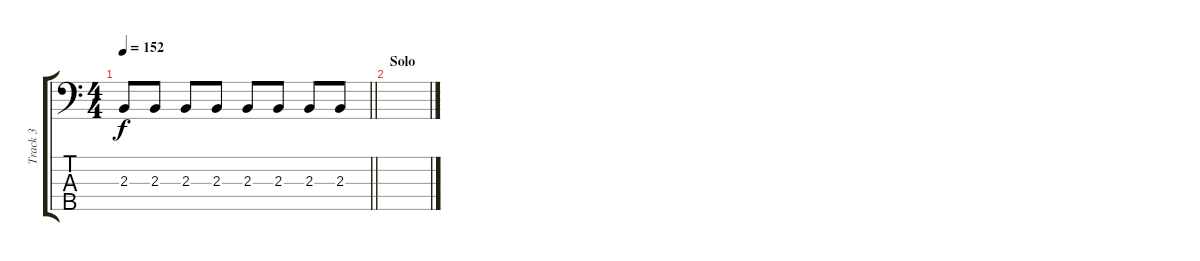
\track ("Track 3" "Track 3") {instrument electricbasspick}
\staff {score tabs}
\tuning (G2 D2 A1 E1 B0) {hide}
\ts (4 4)
\tempo 152
\clef f4
\barLineRight lightlight
\ks c
2.3.8{dy f} 2.3.8 2.3.8 2.3.8 2.3.8 2.3.8 2.3.8 2.3.8 |
\section ("" "Solo")
